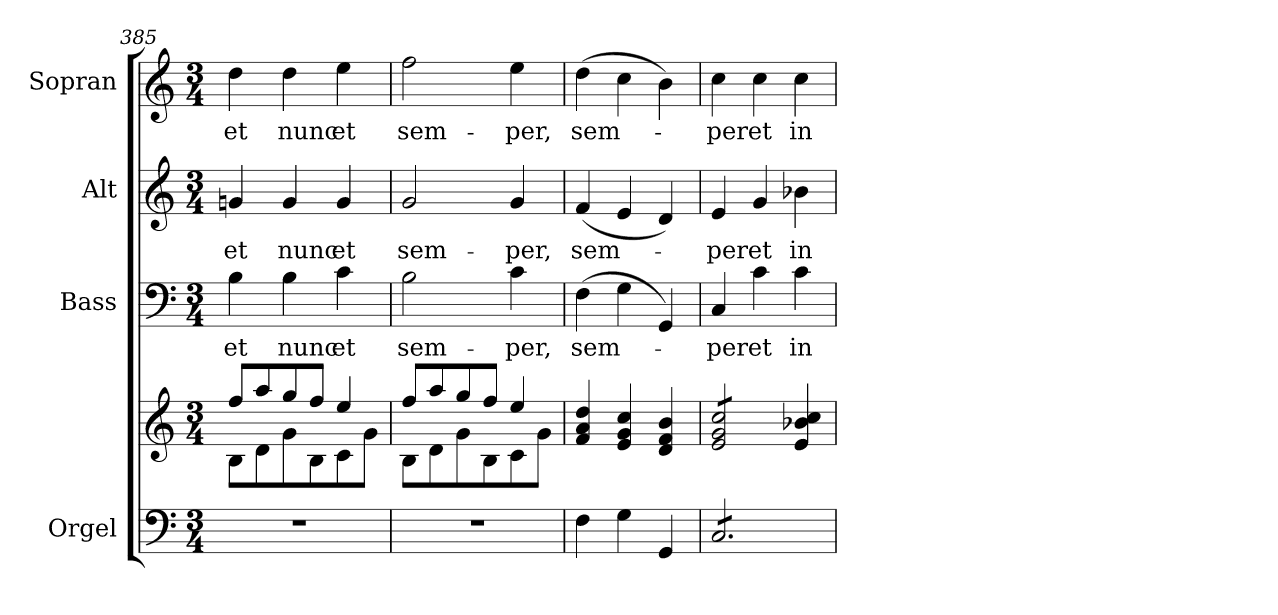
**kern	**kern	**kern	**text	**kern	**text	**kern	**text
*part4	*part4	*part3	*part3	*part2	*part2	*part1	*part1
*staff5	*staff4	*staff3	*staff3	*staff2	*staff2	*staff1	*staff1
*I"Orgel	*	*I"Bass	*	*I"Alt	*	*I"Sopran	*
*I'Org.	*	*I'B.	*	*I'A.	*	*I'S.	*
!!LO:LB:g=z
*clefF4	*clefG2	*clefF4	*	*clefG2	*	*clefG2	*
*k[]	*k[]	*k[]	*	*k[]	*	*k[]	*
*C:	*C:	*C:	*	*C:	*	*C:	*
*M3/4	*M3/4	*M3/4	*	*M3/4	*	*M3/4	*
=385	=385	=385	=385	=385	=385	=385	=385
*	*^	*	*	*	*	*	*
!	!	!	!	!LO:LY:b	!	!LO:LY:b	!	!LO:LY:b
2.r	8ff/L	8B\L	4B\	et	4gn/	et	4dd\	et
.	8aa/	8d\	.	.	.	.	.	.
!	!	!	!	!LO:LY:b	!	!LO:LY:b	!	!LO:LY:b
.	8gg/	8g\	4B\	nunc	4g/	nunc	4dd\	nunc
.	8ff/J	8B\	.	.	.	.	.	.
!	!	!	!	!LO:LY:b	!	!LO:LY:b	!	!LO:LY:b
.	4ee/	8c\	4c\	et	4g/	et	4ee\	et
.	.	8g\J	.	.	.	.	.	.
=386	=386	=386	=386	=386	=386	=386	=386	=386
!	!	!	!	!LO:LY:b	!	!LO:LY:b	!	!LO:LY:b
2.r	8ff/L	8B\L	2B\	sem-	2g/	sem-	2ff\	sem-
.	8aa/	8d\	.	.	.	.	.	.
.	8gg/	8g\	.	.	.	.	.	.
.	8ff/J	8B\	.	.	.	.	.	.
!	!	!	!	!LO:LY:b	!	!LO:LY:b	!	!LO:LY:b
.	4ee/	8c\	4c\	-per,	4g/	-per,	4ee\	-per,
.	.	8g\J	.	.	.	.	.	.
=387	=387	=387	=387	=387	=387	=387	=387	=387
!	!	!	!	!LO:LY:b	!	!LO:LY:b	!	!LO:LY:b
*	*v	*v	*	*	*	*	*	*
4F\	4f/ 4a/ 4dd/	(>4F\	sem-	(<4f/	sem-	(>4dd\	sem-
4G\	4e/ 4g/ 4cc/	4G\	.	4e/	.	4cc\	.
4GG/	4d/ 4f/ 4b/	4GG/)	.	4d/)	.	4b\)	.
=388	=388	=388	=388	=388	=388	=388	=388
!	!	!	!LO:LY:b	!	!LO:LY:b	!	!LO:LY:b
*tremolo	*	*	*	*	*	*	*
*	*tremolo	*	*	*	*	*	*
8C/L	8e/ 8g/ 8cc/L	4C/	-per	4e/	-per	4cc\	-per
8C/	8e/ 8g/ 8cc/	.	.	.	.	.	.
!	!	!	!LO:LY:b	!	!LO:LY:b	!	!LO:LY:b
8C/	8e/ 8g/ 8cc/	4c\	et	4g/	et	4cc\	et
8C/	8e/ 8g/ 8cc/J	.	.	.	.	.	.
*	*Xtremolo	*	*	*	*	*	*
!	!	!	!LO:LY:b	!	!LO:LY:b	!	!LO:LY:b
8C/	4e/ 4b-X/ 4cc/	4c\	in	4b-X\	in	4cc\	in
8C/J	.	.	.	.	.	.	.
*Xtremolo	*	*	*	*	*	*	*
=	=	=	=	=	=	=	=
*-	*-	*-	*-	*-	*-	*-	*-
